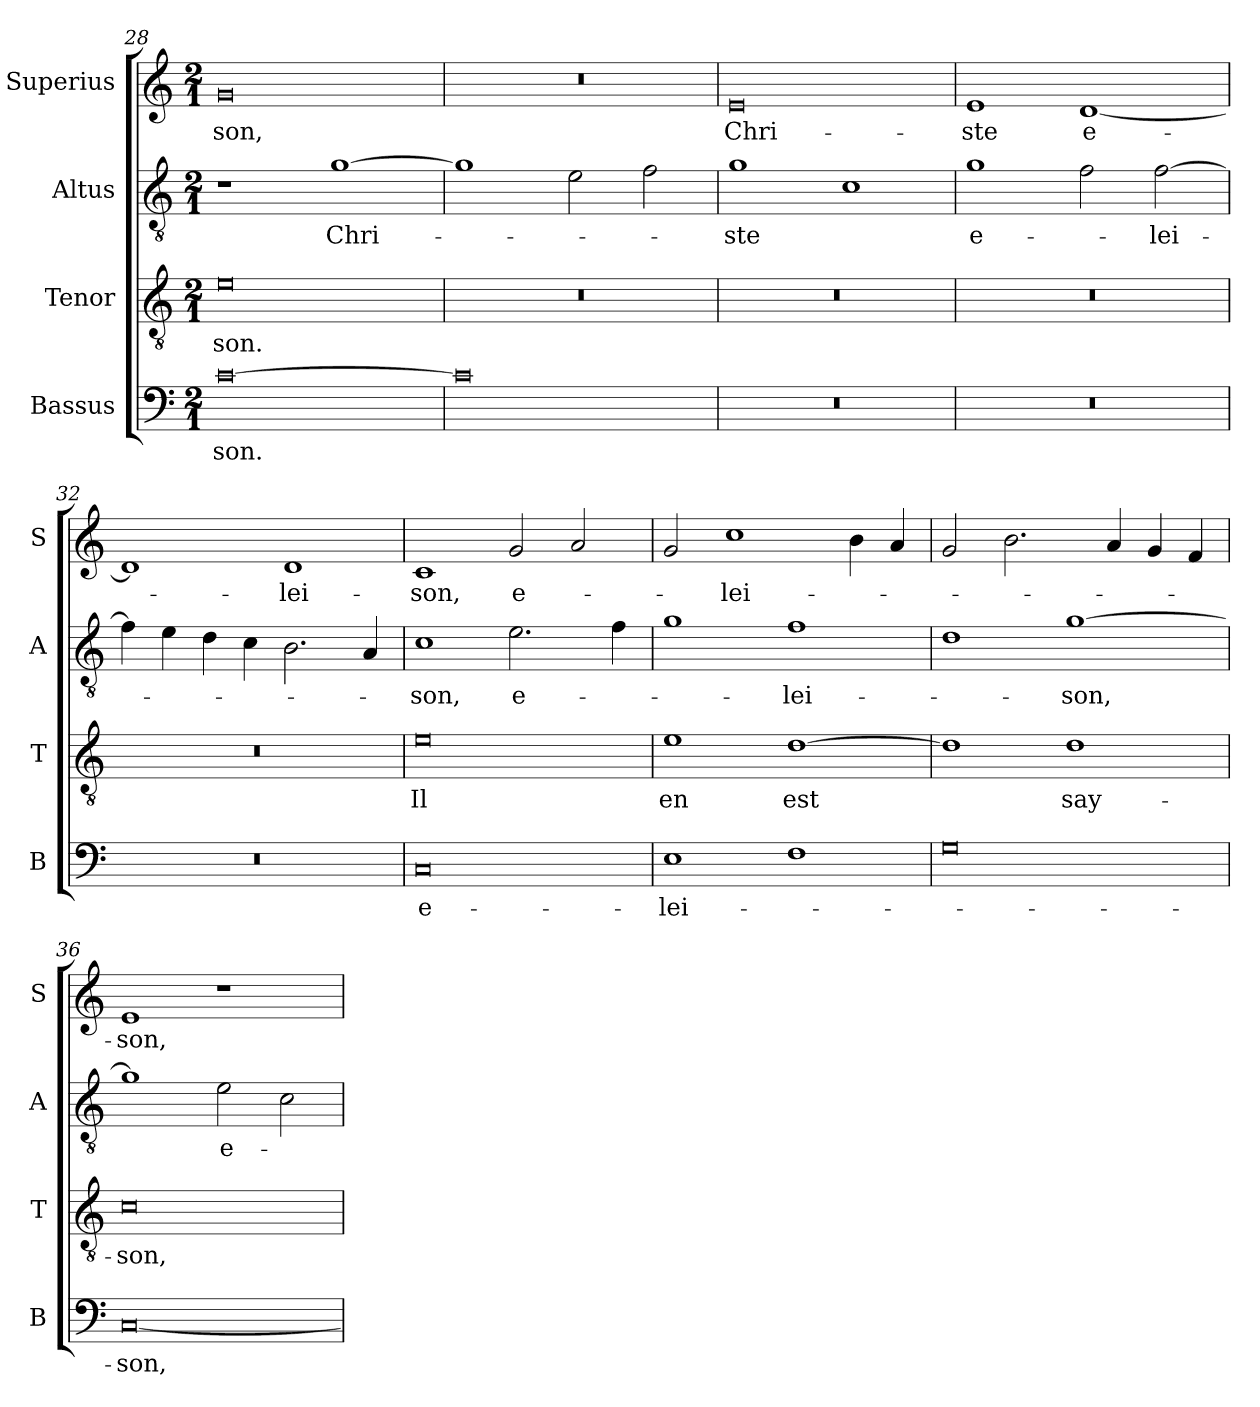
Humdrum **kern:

**kern	**text	**kern	**text	**kern	**text	**kern	**text
*part4	*part4	*part3	*part3	*part2	*part2	*part1	*part1
*staff4	*staff4	*staff3	*staff3	*staff2	*staff2	*staff1	*staff1
*I"Bassus	*	*I"Tenor	*	*I"Altus	*	*I"Superius	*
*I'B	*	*I'T	*	*I'A	*	*I'S	*
*clefF4	*	*clefGv2	*	*clefGv2	*	*clefG2	*
*k[]	*	*k[]	*	*k[]	*	*k[]	*
*M2/1	*	*M2/1	*	*M2/1	*	*M2/1	*
=28	=28	=28	=28	=28	=28	=28	=28
[0c	-son.	0e	-son.	1r	.	0g	-son,
.	.	.	.	[1g	Chri-	.	.
=29	=29	=29	=29	=29	=29	=29	=29
0c]	.	0r	.	1g]	.	0r	.
.	.	.	.	2e\	.	.	.
.	.	.	.	2f\	.	.	.
=30	=30	=30	=30	=30	=30	=30	=30
0r	.	0r	.	1g	-ste	0e	Chri-
.	.	.	.	1c	.	.	.
=31	=31	=31	=31	=31	=31	=31	=31
0r	.	0r	.	1g	e-	1e	-ste
.	.	.	.	2f\	.	[1d	e-
.	.	.	.	[2f\	-lei-	.	.
=32	=32	=32	=32	=32	=32	=32	=32
0r	.	0r	.	4f\]	.	1d]	.
.	.	.	.	4e\	.	.	.
.	.	.	.	4d\	.	.	.
.	.	.	.	4c\	.	.	.
.	.	.	.	2.B\	.	1d	-lei-
.	.	.	.	4A/	.	.	.
=33	=33	=33	=33	=33	=33	=33	=33
0C	e-	0e	Il	1c	-son,	1c	-son,
.	.	.	.	2.e\	e-	2g/	e-
.	.	.	.	.	.	2a/	.
.	.	.	.	4f\	.	.	.
=34	=34	=34	=34	=34	=34	=34	=34
1E	-lei-	1e	en	1g	.	2g/	.
.	.	.	.	.	.	1cc	-lei-
1F	.	[1d	est	1f	-lei-	.	.
.	.	.	.	.	.	4b\	.
.	.	.	.	.	.	4a/	.
=35	=35	=35	=35	=35	=35	=35	=35
0G	.	1d]	.	1d	.	2g/	.
.	.	.	.	.	.	2.b\	.
.	.	1d	say-	[1g	-son,	.	.
.	.	.	.	.	.	4a/	.
.	.	.	.	.	.	4g/	.
.	.	.	.	.	.	4f/	.
=36	=36	=36	=36	=36	=36	=36	=36
[0C	-son,	0c	-son,	1g]	.	1e	-son,
.	.	.	.	2e\	e-	1r	.
.	.	.	.	2c\	.	.	.
=	=	=	=	=	=	=	=
*-	*-	*-	*-	*-	*-	*-	*-
